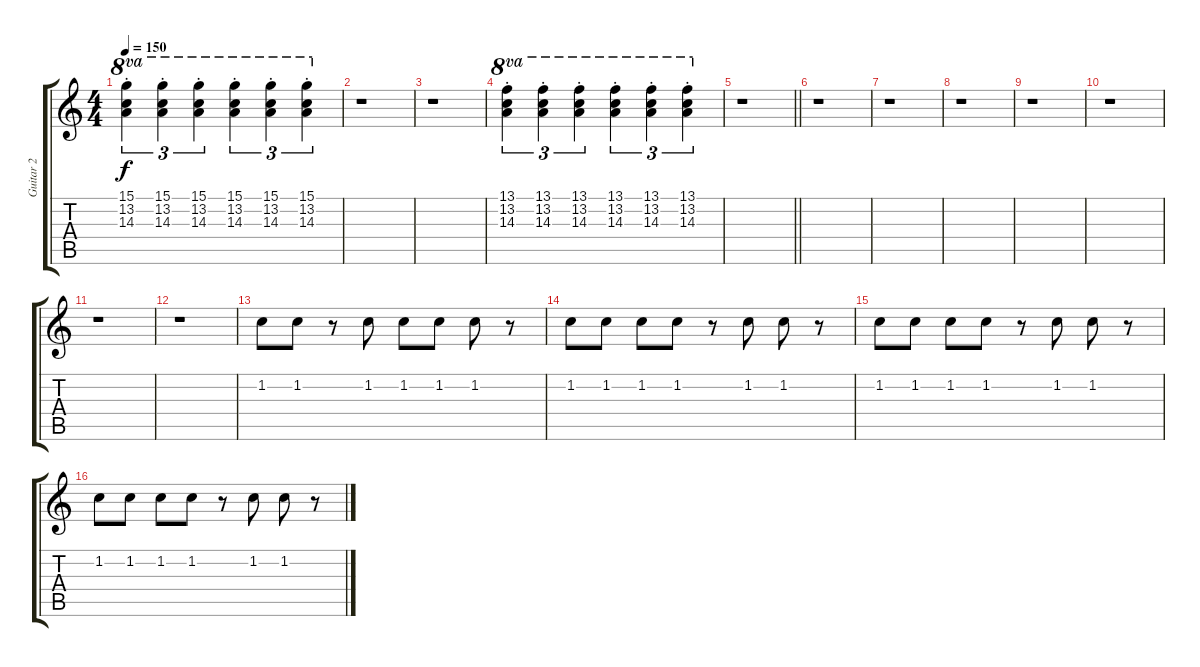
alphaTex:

\track ("Guitar 2" "Guitar 2") {instrument distortionguitar}
\staff {score tabs}
\tuning (E4 B3 G3 D3 A2 E2) {hide}
\ts (4 4)
\tempo 150
\clef g2
\ks c
(15.1{st} 13.2{st} 14.3{st}).4{tu (3 2) ot 8va dy f} (15.1{st} 13.2{st} 14.3{st}).4{tu (3 2) ot 8va} (15.1{st} 13.2{st} 14.3{st}).4{tu (3 2) ot 8va} (15.1{st} 13.2{st} 14.3{st}).4{tu (3 2) ot 8va} (15.1{st} 13.2{st} 14.3{st}).4{tu (3 2) ot 8va} (15.1{st} 13.2{st} 14.3{st}).4{tu (3 2) ot 8va} |
r.1 |
r.1 |
(13.1{st} 13.2{st} 14.3{st}).4{tu (3 2) ot 8va} (13.1{st} 13.2{st} 14.3{st}).4{tu (3 2) ot 8va} (13.1{st} 13.2{st} 14.3{st}).4{tu (3 2) ot 8va} (13.1{st} 13.2{st} 14.3{st}).4{tu (3 2) ot 8va} (13.1{st} 13.2{st} 14.3{st}).4{tu (3 2) ot 8va} (13.1{st} 13.2{st} 14.3{st}).4{tu (3 2) ot 8va} |
\barLineRight lightlight
r.1 |
r.1 |
r.1 |
r.1 |
r.1 |
r.1 |
r.1 |
r.1 |
1.2.8 1.2.8 r.8 1.2.8 1.2.8 1.2.8 1.2.8 r.8 |
1.2.8 1.2.8 1.2.8 1.2.8 r.8 1.2.8 1.2.8 r.8 |
1.2.8 1.2.8 1.2.8 1.2.8 r.8 1.2.8 1.2.8 r.8 |
1.2.8 1.2.8 1.2.8 1.2.8 r.8 1.2.8 1.2.8 r.8
